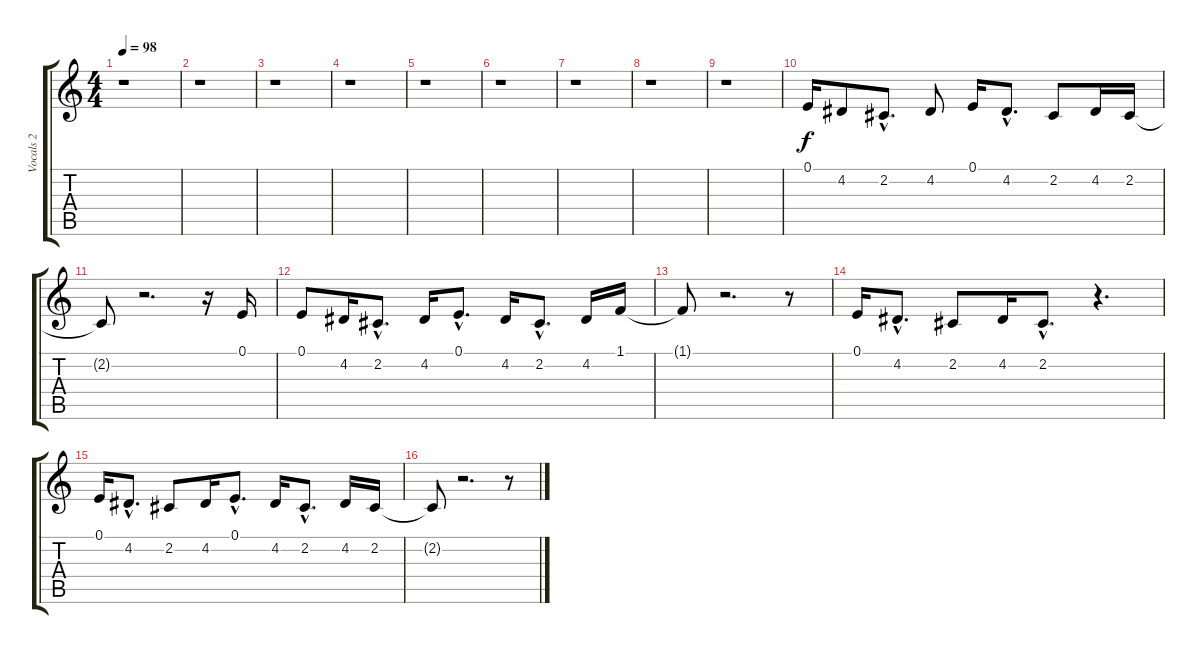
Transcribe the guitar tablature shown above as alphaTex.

\track ("Vocals 2" "Vocals 2") {instrument brightacousticpiano}
\staff {score tabs}
\tuning (E4 B3 G3 D3 A2 E2) {hide}
\ts (4 4)
\tempo 98
\clef g2
\ks c
r.1{dy f} |
r.1 |
r.1 |
r.1 |
r.1 |
r.1 |
r.1 |
r.1 |
r.1 |
0.1.16 4.2.8 2.2{hac}.8{d} 4.2.8 0.1.16 4.2{hac}.8{d} 2.2.8 4.2.16 2.2.16 |
2.2{t}.8 r.2{d} r.16 0.1.16 |
0.1.8 4.2.16 2.2{hac}.8{d} 4.2.16 0.1{hac}.8{d} 4.2.16 2.2{hac}.8{d} 4.2.16 1.1.16 |
1.1{t}.8 r.2{d} r.8 |
0.1.16 4.2{hac}.8{d} 2.2.8 4.2.16 2.2{hac}.8{d} r.4{d} |
0.1.16 4.2{hac}.8{d} 2.2.8 4.2.16 0.1{hac}.8{d} 4.2.16 2.2{hac}.8{d} 4.2.16 2.2.16 |
2.2{t}.8 r.2{d} r.8
